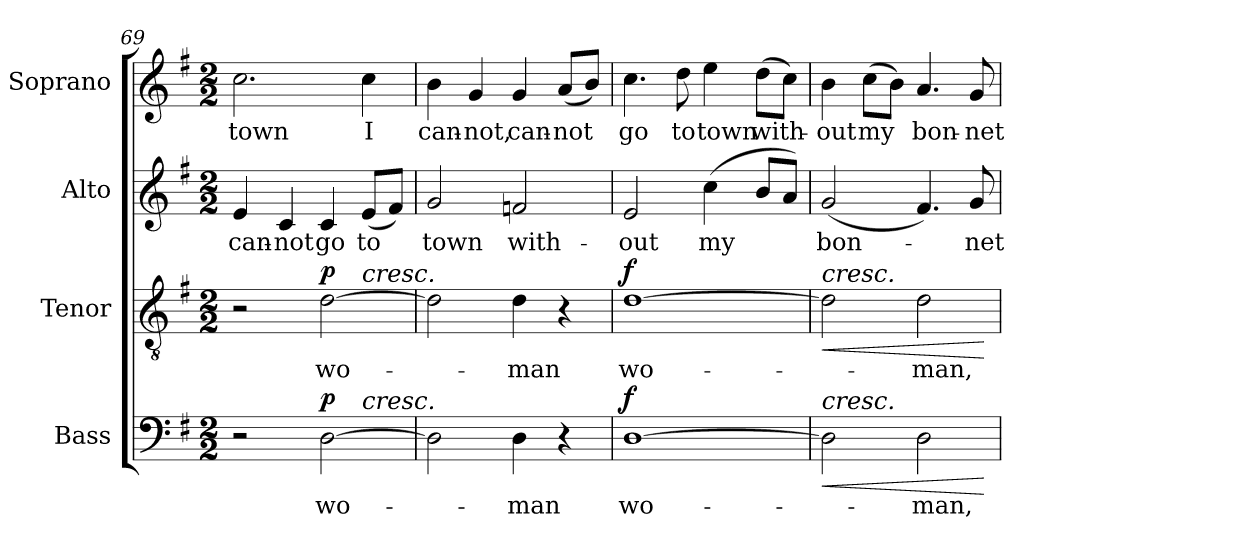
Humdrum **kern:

**kern	**text	**dynam	**kern	**text	**dynam	**kern	**text	**kern	**text
*part4	*part4	*part4	*part3	*part3	*part3	*part2	*part2	*part1	*part1
*staff4	*staff4	*staff4	*staff3	*staff3	*staff3	*staff2	*staff2	*staff1	*staff1
*I"Bass	*	*	*I"Tenor	*	*	*I"Alto	*	*I"Soprano	*
*I'B.	*	*	*I'T.	*	*	*I'A.	*	*I'S.	*
!!LO:LB:g=z
*clefF4	*	*	*clefGv2	*	*	*clefG2	*	*clefG2	*
*	*	*	*ITrd7c12	*	*	*	*	*	*
*k[f#]	*	*	*k[f#]	*	*	*k[f#]	*	*k[f#]	*
*G:	*	*	*G:	*	*	*G:	*	*G:	*
*M2/2	*	*	*M2/2	*	*	*M2/2	*	*M2/2	*
=69	=69	=69	=69	=69	=69	=69	=69	=69	=69
!	!	!	!	!	!	!	!LO:LY:b:color=#000000	!	!
!	!	!	!	!	!	!	!	!	!LO:LY:b:color=#000000
*^	*	*	*^	*	*	*	*	*	*
2r	2.ryy	.	.	2r	2.ryy	.	.	4ei/	can-	2.cci\	town
!	!	!	!	!	!	!	!	!	!LO:LY:b:color=#000000	!	!
.	.	.	.	.	.	.	.	4ci/	-not	.	.
!	!	!LO:LY:b:color=#000000	!	!	!	!	!	!	!	!	!
!	!	!	!	!	!	!LO:LY:b:color=#000000	!	!	!	!	!
!	!	!	!	!	!	!	!	!	!LO:LY:b:color=#000000	!	!
[2Di\	.	wo-	p	[2Di\	.	wo-	p	4ci/	go	.	.
!	!	!	!	!	!	!	!	!	!LO:LY:b:color=#000000	!	!
!	!	!	!	!	!LO:TX:a:i:t=cresc.	!	!	!	!	!	!
!	!LO:TX:a:i:t=cresc.	!	!	!	!	!	!	!	!	!	!
!	!	!	!	!	!	!	!	!	!	!	!LO:LY:b:color=#000000
.	4ryy	.	.	.	4ryy	.	.	(8ei/L	to	4cci\	I
.	.	.	.	.	.	.	.	8f#i/J)	.	.	.
*v	*v	*	*	*	*	*	*	*	*	*	*
*	*	*	*v	*v	*	*	*	*	*	*
=70	=70	=70	=70	=70	=70	=70	=70	=70	=70
*^	*	*	*^	*	*	*	*	*	*
!	!	!	!	!	!	!	!	!	!LO:LY:b:color=#000000	!	!
*v	*v	*	*	*	*	*	*	*	*	*	*
*	*	*	*v	*v	*	*	*	*	*	*
*^	*	*	*^	*	*	*	*	*	*
!	!	!	!	!	!	!	!	!	!	!	!LO:LY:b:color=#000000
*v	*v	*	*	*	*	*	*	*	*	*	*
*	*	*	*v	*v	*	*	*	*	*	*
2Di\]	.	.	2Di\]	.	.	2gi/	town	4bi\	can-
!	!	!	!	!	!	!	!	!	!LO:LY:b:color=#000000
.	.	.	.	.	.	.	.	4gi/	-not,
!	!LO:LY:b:color=#000000	!	!	!	!	!	!	!	!
!	!	!	!	!LO:LY:b:color=#000000	!	!	!	!	!
!	!	!	!	!	!	!	!LO:LY:b:color=#000000	!	!
!	!	!	!	!	!	!	!	!	!LO:LY:b:color=#000000
4Di\	-man	.	4Di\	-man	.	2fni/	with-	4gi/	can-
!	!	!	!	!	!	!	!	!	!LO:LY:b:color=#000000
4r	.	.	4r	.	.	.	.	(8ai/L	-not
.	.	.	.	.	.	.	.	8bi/J)	.
=71	=71	=71	=71	=71	=71	=71	=71	=71	=71
!	!LO:LY:b:color=#000000	!	!	!	!	!	!	!	!
!	!	!	!	!LO:LY:b:color=#000000	!	!	!	!	!
!	!	!	!	!	!	!	!LO:LY:b:color=#000000	!	!
!	!	!	!	!	!	!	!	!	!LO:LY:b:color=#000000
[1Di	wo-	f	[1Di	wo-	f	2ei/	-out	4.cci\	go
!	!	!	!	!	!	!	!	!	!LO:LY:b:color=#000000
.	.	.	.	.	.	.	.	8ddi\	to
!	!	!	!	!	!	!	!LO:LY:b:color=#000000	!	!
!	!	!	!	!	!	!	!	!	!LO:LY:b:color=#000000
.	.	.	.	.	.	(4cci\	my	4eei\	town
!	!	!	!	!	!	!	!	!	!LO:LY:b:color=#000000
.	.	.	.	.	.	8bi/L	.	(8ddi\L	with-
.	.	.	.	.	.	8ai/J)	.	8cci\J)	.
=72	=72	=72	=72	=72	=72	=72	=72	=72	=72
!	!	!LO:HP:b	!	!	!LO:HP:b	!	!	!	!
!	!	!	!	!	!	!	!LO:LY:b:color=#000000	!	!
!	!	!	!LO:TX:a:i:t=cresc.	!	!	!	!	!	!
!LO:TX:a:i:t=cresc.	!	!	!	!	!	!	!	!	!
!	!	!	!	!	!	!	!	!	!LO:LY:b:color=#000000
2Di\]	.	<	2Di\]	.	<	(2gi/	bon-	4bi\	-out
!	!	!	!	!	!	!	!	!	!LO:LY:b:color=#000000
.	.	.	.	.	.	.	.	(8cci\L	my
.	.	.	.	.	.	.	.	8bi\J)	.
!	!LO:LY:b:color=#000000	!	!	!	!	!	!	!	!
!	!	!	!	!LO:LY:b:color=#000000	!	!	!	!	!
!	!	!	!	!	!	!	!	!	!LO:LY:b:color=#000000
2Di\	-man,	.	2Di\	-man,	.	4.f#i/)	.	4.ai/	bon-
!	!	!	!	!	!	!	!LO:LY:b:color=#000000	!	!
!	!	!	!	!	!	!	!	!	!LO:LY:b:color=#000000
.	.	.	.	.	.	8gi/	-net	8gi/	-net
.	.	[	.	.	[	.	.	.	.
=	=	=	=	=	=	=	=	=	=
*-	*-	*-	*-	*-	*-	*-	*-	*-	*-
